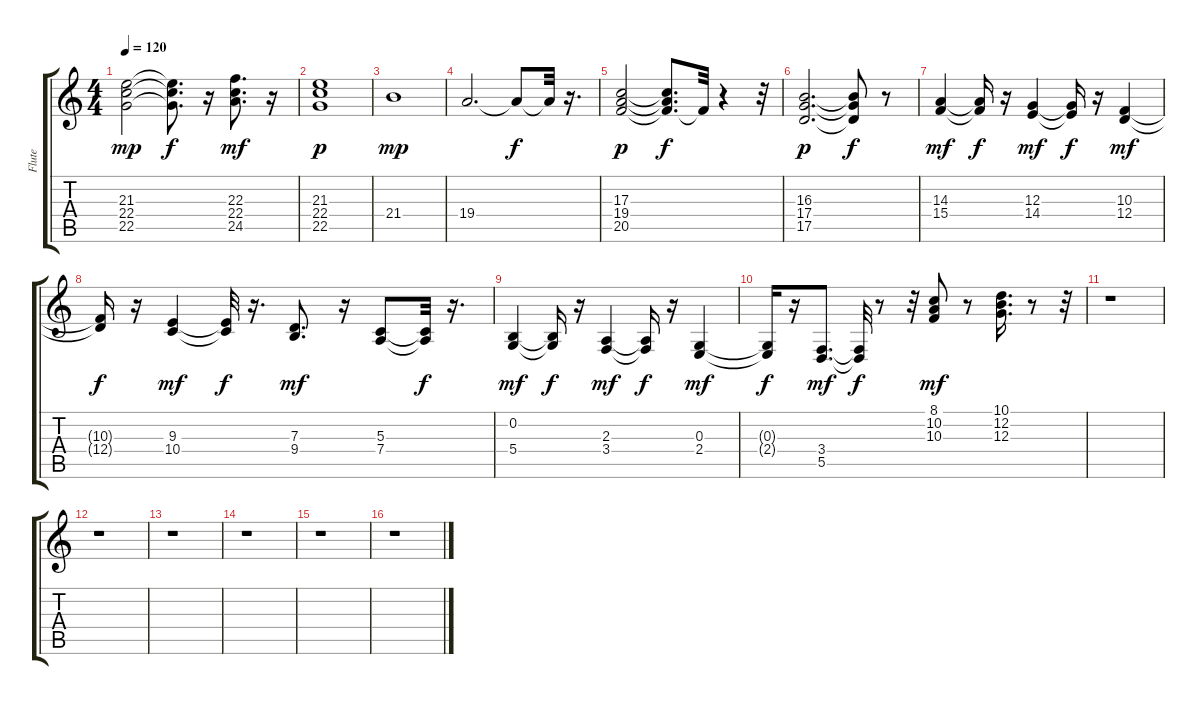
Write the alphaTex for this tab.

\track ("Flute" "Flute") {instrument flute}
\staff {score tabs}
\tuning (E4 B3 G3 D3 A2 E2) {hide}
\ts (4 4)
\tempo 120
\clef g2
\ks c
(21.3 22.4 22.5).2{dy mp} (21.3{t} 22.4{t} 22.5{t}).8{d dy f} r.16 (22.3 22.4 24.5).8{d dy mf} r.16 |
(21.3 22.4 22.5).1{dy p} |
21.4.1{dy mp} |
19.4.2{d} 19.4{t}.8{dy f} 19.4{t}.32 r.16{d} |
(17.3 19.4 20.5).2{dy p} (17.3{t} 19.4{t} 20.5{t}).8{d dy f} 20.5{t}.32 r.4 r.32 |
(16.3 17.4 17.5).2{d dy p} (16.3{t} 17.4{t} 17.5{t}).8{dy f} r.8 |
(14.3 15.4).4{dy mf} (14.3{t} 15.4{t}).16{dy f} r.16 (12.3 14.4).4{dy mf} (12.3{t} 14.4{t}).16{dy f} r.16 (10.3 12.4).4{dy mf} |
(10.3{t} 12.4{t}).16{dy f} r.16 (9.3 10.4).4{dy mf} (9.3{t} 10.4{t}).32{dy f} r.16{d} (7.3 9.4).8{d dy mf} r.16 (5.3 7.4).8 (5.3{t} 7.4{t}).32{dy f} r.16{d} |
(0.2 5.4).4{dy mf} (0.2{t} 5.4{t}).16{dy f} r.16 (2.3 3.4).4{dy mf} (2.3{t} 3.4{t}).16{dy f} r.16 (0.3 2.4).4{dy mf} |
(0.3{t} 2.4{t}).16{dy f} r.16 (3.4 5.5).8{d dy mf} (3.4{t} 5.5{t}).32{dy f} r.8 r.32 (8.1 10.2 10.3).8{dy mf} r.8 (10.1 12.2 12.3).16{d} r.8 r.32 |
r.1 |
r.1 |
r.1 |
r.1 |
r.1 |
r.1
